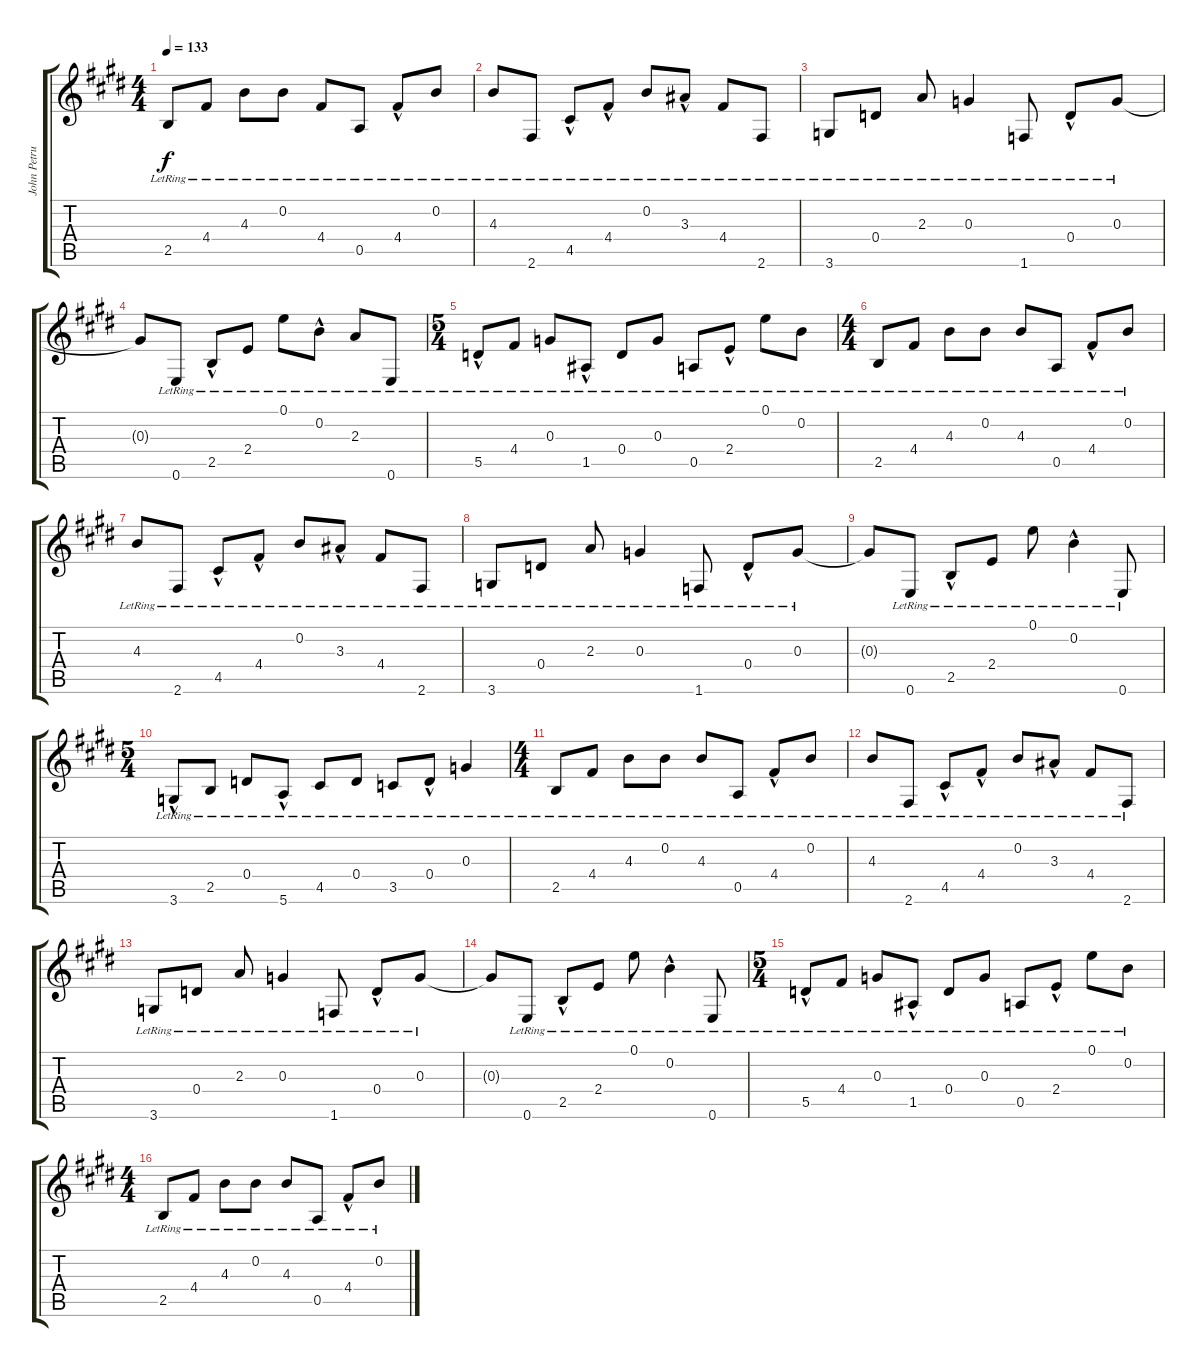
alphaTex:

\track ("John Petrucci" "John Petru") {instrument overdrivenguitar}
\staff {score tabs}
\tuning (E4 B3 G3 D3 A2 E2) {hide}
\ts (4 4)
\tempo 133
\clef g2
\ks e
2.5{lr}.8{dy f volume 12 balance 4} 4.4{lr}.8 4.3{lr}.8 0.2{lr}.8 4.4{lr}.8 0.5{lr}.8 4.4{hac lr}.8 0.2{lr}.8 |
4.3{lr}.8 2.6{lr}.8 4.5{hac lr}.8 4.4{hac lr}.8 0.2{lr}.8 3.3{hac lr}.8 4.4{lr}.8 2.6{lr}.8 |
3.6{lr}.8 0.4{lr}.8 2.3{lr}.8 0.3{lr}.4 1.6{lr}.8 0.4{hac lr}.8 0.3{lr}.8 |
0.3{t}.8 0.6{lr}.8 2.5{hac lr}.8 2.4{lr}.8 0.1{lr}.8 0.2{hac lr}.8 2.3{lr}.8 0.6{lr}.8 |
\ts (5 4)
5.5{hac lr}.8 4.4{lr}.8 0.3{lr}.8 1.5{hac lr}.8 0.4{lr}.8 0.3{lr}.8 0.5{lr}.8 2.4{hac lr}.8 0.1{lr}.8 0.2{lr}.8 |
\ts (4 4)
2.5{lr}.8 4.4{lr}.8 4.3{lr}.8 0.2{lr}.8 4.3{lr}.8 0.5{lr}.8 4.4{hac lr}.8 0.2{lr}.8 |
4.3{lr}.8 2.6{lr}.8 4.5{hac lr}.8 4.4{hac lr}.8 0.2{lr}.8 3.3{hac lr}.8 4.4{lr}.8 2.6{lr}.8 |
3.6{lr}.8 0.4{lr}.8 2.3{lr}.8 0.3{lr}.4 1.6{lr}.8 0.4{hac lr}.8 0.3{lr}.8 |
0.3{t}.8 0.6{lr}.8 2.5{hac lr}.8 2.4{lr}.8 0.1{lr}.8 0.2{hac lr}.4 0.6{lr}.8 |
\ts (5 4)
3.6{hac lr}.8 2.5{lr}.8 0.4{lr}.8 5.6{hac lr}.8 4.5{lr}.8 0.4{lr}.8 3.5{lr}.8 0.4{hac lr}.8 0.3{lr}.4 |
\ts (4 4)
2.5{lr}.8 4.4{lr}.8 4.3{lr}.8 0.2{lr}.8 4.3{lr}.8 0.5{lr}.8 4.4{hac lr}.8 0.2{lr}.8 |
4.3{lr}.8 2.6{lr}.8 4.5{hac lr}.8 4.4{hac lr}.8 0.2{lr}.8 3.3{hac lr}.8 4.4{lr}.8 2.6{lr}.8 |
3.6{lr}.8 0.4{lr}.8 2.3{lr}.8 0.3{lr}.4 1.6{lr}.8 0.4{hac lr}.8 0.3{lr}.8 |
0.3{t}.8 0.6{lr}.8 2.5{hac lr}.8 2.4{lr}.8 0.1{lr}.8 0.2{hac lr}.4 0.6{lr}.8 |
\ts (5 4)
5.5{hac lr}.8 4.4{lr}.8 0.3{lr}.8 1.5{hac lr}.8 0.4{lr}.8 0.3{lr}.8 0.5{lr}.8 2.4{hac lr}.8 0.1{lr}.8 0.2{lr}.8 |
\ts (4 4)
2.5{lr}.8 4.4{lr}.8 4.3{lr}.8 0.2{lr}.8 4.3{lr}.8 0.5{lr}.8 4.4{hac lr}.8 0.2{lr}.8
